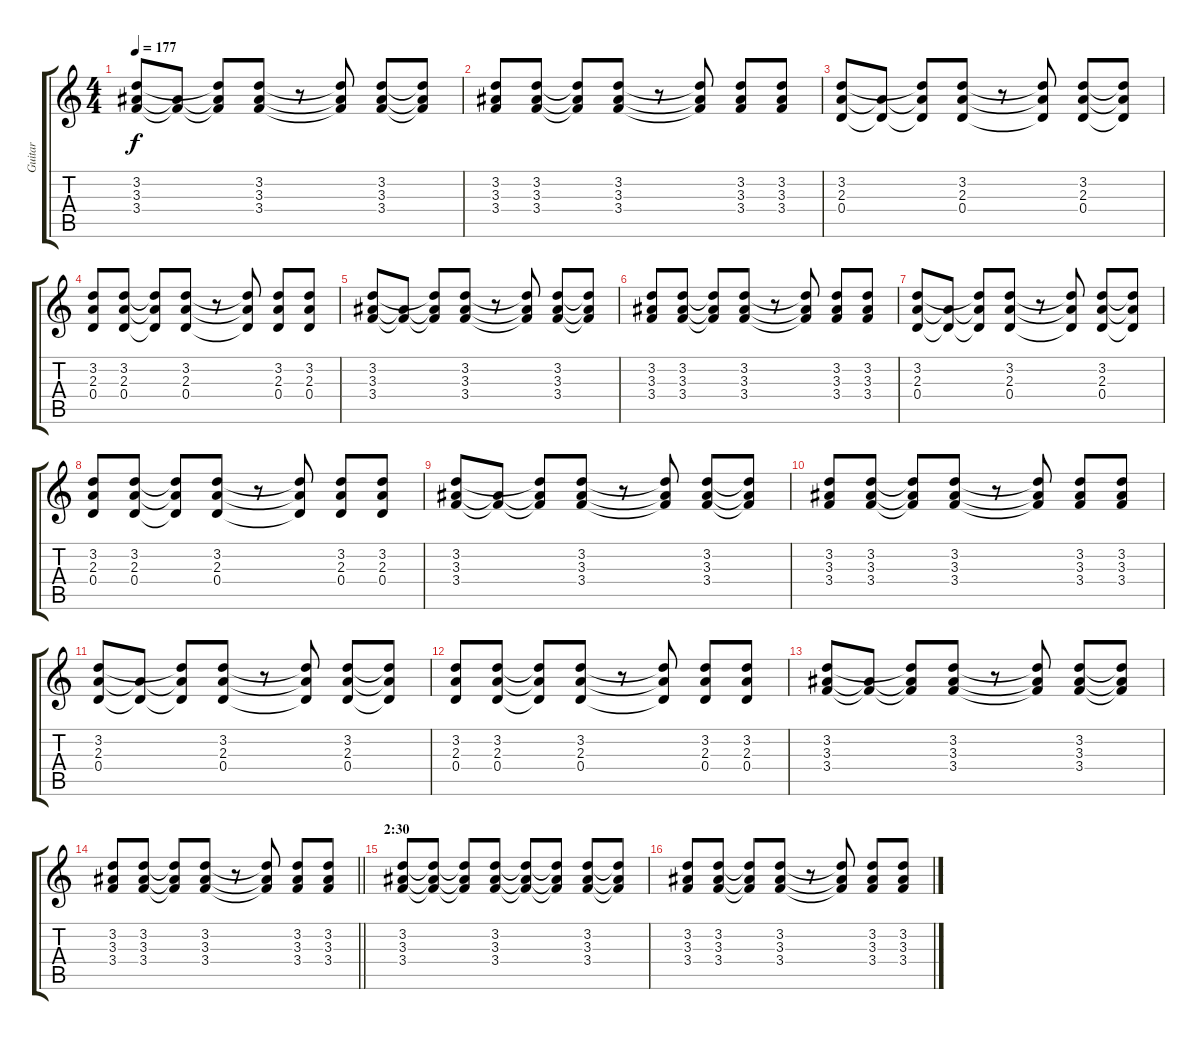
\track ("Guitar" "Guitar") {instrument electricguitarclean}
\staff {score tabs}
\tuning (E4 B3 G3 D3 A2 E2) {hide}
\ts (4 4)
\tempo 177
\clef g2
\ks c
(3.2 3.3 3.4).8{dy f} (3.3{t} 3.4{t}).8 (3.2{t} 3.3{t} 3.4{t}).8 (3.2 3.3 3.4).8 r.8 (3.2{t} 3.3{t} 3.4{t}).8 (3.2 3.3 3.4).8 (3.2{t} 3.3{t} 3.4{t}).8 |
(3.2 3.3 3.4).8 (3.2 3.3 3.4).8 (3.2{t} 3.3{t} 3.4{t}).8 (3.2 3.3 3.4).8 r.8 (3.2{t} 3.3{t} 3.4{t}).8 (3.2 3.3 3.4).8 (3.2 3.3 3.4).8 |
(3.2 2.3 0.4).8 (2.3{t} 0.4{t}).8 (3.2{t} 2.3{t} 0.4{t}).8 (3.2 2.3 0.4).8 r.8 (3.2{t} 2.3{t} 0.4{t}).8 (3.2 2.3 0.4).8 (3.2{t} 2.3{t} 0.4{t}).8 |
(3.2 2.3 0.4).8 (3.2 2.3 0.4).8 (3.2{t} 2.3{t} 0.4{t}).8 (3.2 2.3 0.4).8 r.8 (3.2{t} 2.3{t} 0.4{t}).8 (3.2 2.3 0.4).8 (3.2 2.3 0.4).8 |
(3.2 3.3 3.4).8 (3.3{t} 3.4{t}).8 (3.2{t} 3.3{t} 3.4{t}).8 (3.2 3.3 3.4).8 r.8 (3.2{t} 3.3{t} 3.4{t}).8 (3.2 3.3 3.4).8 (3.2{t} 3.3{t} 3.4{t}).8 |
(3.2 3.3 3.4).8 (3.2 3.3 3.4).8 (3.2{t} 3.3{t} 3.4{t}).8 (3.2 3.3 3.4).8 r.8 (3.2{t} 3.3{t} 3.4{t}).8 (3.2 3.3 3.4).8 (3.2 3.3 3.4).8 |
(3.2 2.3 0.4).8 (2.3{t} 0.4{t}).8 (3.2{t} 2.3{t} 0.4{t}).8 (3.2 2.3 0.4).8 r.8 (3.2{t} 2.3{t} 0.4{t}).8 (3.2 2.3 0.4).8 (3.2{t} 2.3{t} 0.4{t}).8 |
(3.2 2.3 0.4).8 (3.2 2.3 0.4).8 (3.2{t} 2.3{t} 0.4{t}).8 (3.2 2.3 0.4).8 r.8 (3.2{t} 2.3{t} 0.4{t}).8 (3.2 2.3 0.4).8 (3.2 2.3 0.4).8 |
(3.2 3.3 3.4).8 (3.3{t} 3.4{t}).8 (3.2{t} 3.3{t} 3.4{t}).8 (3.2 3.3 3.4).8 r.8 (3.2{t} 3.3{t} 3.4{t}).8 (3.2 3.3 3.4).8 (3.2{t} 3.3{t} 3.4{t}).8 |
(3.2 3.3 3.4).8 (3.2 3.3 3.4).8 (3.2{t} 3.3{t} 3.4{t}).8 (3.2 3.3 3.4).8 r.8 (3.2{t} 3.3{t} 3.4{t}).8 (3.2 3.3 3.4).8 (3.2 3.3 3.4).8 |
(3.2 2.3 0.4).8 (2.3{t} 0.4{t}).8 (3.2{t} 2.3{t} 0.4{t}).8 (3.2 2.3 0.4).8 r.8 (3.2{t} 2.3{t} 0.4{t}).8 (3.2 2.3 0.4).8 (3.2{t} 2.3{t} 0.4{t}).8 |
(3.2 2.3 0.4).8 (3.2 2.3 0.4).8 (3.2{t} 2.3{t} 0.4{t}).8 (3.2 2.3 0.4).8 r.8 (3.2{t} 2.3{t} 0.4{t}).8 (3.2 2.3 0.4).8 (3.2 2.3 0.4).8 |
(3.2 3.3 3.4).8 (3.3{t} 3.4{t}).8 (3.2{t} 3.3{t} 3.4{t}).8 (3.2 3.3 3.4).8 r.8 (3.2{t} 3.3{t} 3.4{t}).8 (3.2 3.3 3.4).8 (3.2{t} 3.3{t} 3.4{t}).8 |
\barLineRight lightlight
(3.2 3.3 3.4).8 (3.2 3.3 3.4).8 (3.2{t} 3.3{t} 3.4{t}).8 (3.2 3.3 3.4).8 r.8 (3.2{t} 3.3{t} 3.4{t}).8 (3.2 3.3 3.4).8 (3.2 3.3 3.4).8 |
\section ("" "2:30")
(3.2 3.3 3.4).8 (3.2{t} 3.3{t} 3.4{t}).8 (3.2{t} 3.3{t} 3.4{t}).8 (3.2 3.3 3.4).8 (3.2{t} 3.3{t} 3.4{t}).8 (3.2{t} 3.3{t} 3.4{t}).8 (3.2 3.3 3.4).8 (3.2{t} 3.3{t} 3.4{t}).8 |
(3.2 3.3 3.4).8 (3.2 3.3 3.4).8 (3.2{t} 3.3{t} 3.4{t}).8 (3.2 3.3 3.4).8 r.8 (3.2{t} 3.3{t} 3.4{t}).8 (3.2 3.3 3.4).8 (3.2 3.3 3.4).8
